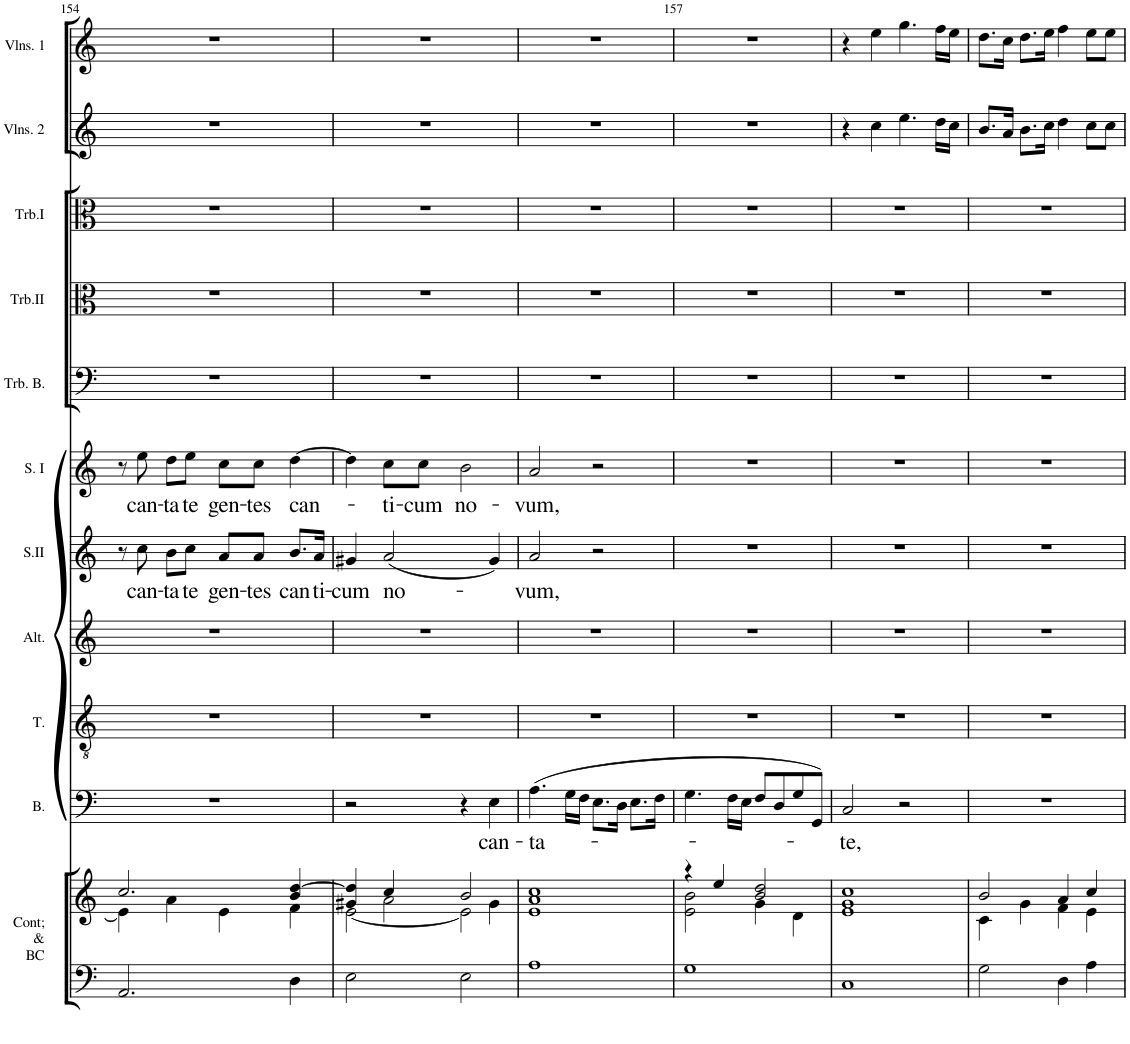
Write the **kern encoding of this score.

**kern	**kern	**kern	**text	**kern	**kern	**kern	**text	**kern	**text	**kern	**kern	**kern	**kern	**kern
*part11	*part11	*part10	*part10	*part9	*part8	*part7	*part7	*part6	*part6	*part5	*part4	*part3	*part2	*part1
*staff12	*staff11	*staff10	*staff10	*staff9	*staff8	*staff7	*staff7	*staff6	*staff6	*staff5	*staff4	*staff3	*staff2	*staff1
*I"Continuo &amp; Basse Continue	*	*I"Basse	*	*I"Ténor	*I"Alto	*I"Soprano II	*	*I"Soprane I	*	*I"Trombone Basse	*I"Trombone II	*I"Trombone I	*I"Deuxièmes Violons	*I"Premiers Violons
*I'Cont; &amp; BC	*	*I'B.	*	*I'T.	*I'Alt.	*I'S.II	*	*I'S. I	*	*I'Trb. B.	*I'Trb.II	*I'Trb.I	*I'Vlns. 2	*I'Vlns. 1
!!LO:PB:g=z
*clefF4	*clefG2	*clefF4	*	*clefGv2	*clefG2	*clefG2	*	*clefG2	*	*clefF4	*clefC3	*clefC3	*clefG2	*clefG2
*k[]	*k[]	*k[]	*	*k[]	*k[]	*k[]	*	*k[]	*	*k[]	*k[]	*k[]	*k[]	*k[]
*M4/4	*M4/4	*M4/4	*	*M4/4	*M4/4	*M4/4	*	*M4/4	*	*M4/4	*M4/4	*M4/4	*M4/4	*M4/4
*met(c)	*met(c)	*met(c)	*	*met(c)	*met(c)	*met(c)	*	*met(c)	*	*met(c)	*met(c)	*met(c)	*met(c)	*met(c)
=154	=154	=154	=154	=154	=154	=154	=154	=154	=154	=154	=154	=154	=154	=154
*	*^	*	*	*	*	*	*	*	*	*	*	*	*	*
2.AA/	2.cc/	4e\]	1r	.	1r	1r	8r	.	8r	.	1r	1r	1r	1r	1r
!	!	!	!	!	!	!	!	!LO:LY:b	!	!LO:LY:b	!	!	!	!	!
.	.	.	.	.	.	.	8cc\	can-	8ee\	can-	.	.	.	.	.
!	!	!	!	!	!	!	!	!LO:LY:b	!	!LO:LY:b	!	!	!	!	!
.	.	4a\	.	.	.	.	8b\L	-ta-	8dd\L	-ta-	.	.	.	.	.
!	!	!	!	!	!	!	!	!LO:LY:b	!	!LO:LY:b	!	!	!	!	!
.	.	.	.	.	.	.	8cc\J	-te	8ee\J	-te	.	.	.	.	.
!	!	!	!	!	!	!	!	!LO:LY:b	!	!LO:LY:b	!	!	!	!	!
.	.	4e\	.	.	.	.	8a/L	gen-	8cc\L	gen-	.	.	.	.	.
!	!	!	!	!	!	!	!	!LO:LY:b	!	!LO:LY:b	!	!	!	!	!
.	.	.	.	.	.	.	8a/J	-tes	8cc\J	-tes	.	.	.	.	.
!	!	!	!	!	!	!	!	!LO:LY:b	!	!LO:LY:b	!	!	!	!	!
4D\	4b/ [4dd/	4f\	.	.	.	.	8.b/L	can-	[4dd\	can-	.	.	.	.	.
!	!	!	!	!	!	!	!	!LO:LY:b	!	!	!	!	!	!	!
.	.	.	.	.	.	.	16a/Jk	-ti-	.	.	.	.	.	.	.
=155	=155	=155	=155	=155	=155	=155	=155	=155	=155	=155	=155	=155	=155	=155	=155
*	*	*^	*	*	*	*	*	*	*	*	*	*	*	*	*
!	!	!	!	!	!	!	!	!	!LO:LY:b	!	!	!	!	!	!	!
2E\	4g#X/ 4dd/]	[2e\	4ryy	2r	.	1r	1r	4g#X/	-cum	4dd\]	.	1r	1r	1r	1r	1r
!	!	!	!	!	!	!	!	!	!LO:LY:b	!	!LO:LY:b	!	!	!	!	!
.	4cc/	.	2a\	.	.	.	.	(2a/	no-	8cc\L	-ti-	.	.	.	.	.
!	!	!	!	!	!	!	!	!	!	!	!LO:LY:b	!	!	!	!	!
.	.	.	.	.	.	.	.	.	.	8cc\J	-cum	.	.	.	.	.
!	!	!	!	!	!	!	!	!	!	!	!LO:LY:b	!	!	!	!	!
2E\	2b/	2e\]	.	4r	.	.	.	.	.	2b\	no-	.	.	.	.	.
!	!	!	!	!	!LO:LY:b	!	!	!	!	!	!	!	!	!	!	!
.	.	.	4g#\	4E\	can-	.	.	4g#/)	.	.	.	.	.	.	.	.
=156	=156	=156	=156	=156	=156	=156	=156	=156	=156	=156	=156	=156	=156	=156	=156	=156
!	!	!	!	!	!LO:LY:b	!	!	!	!LO:LY:b	!	!LO:LY:b	!	!	!	!	!
*	*v	*v	*v	*	*	*	*	*	*	*	*	*	*	*	*	*
1A	1e 1a 1cc	(4.A\	-ta-	1r	1r	2a/	-vum,	2a/	-vum,	1r	1r	1r	1r	1r
.	.	16G\LL	.	.	.	.	.	.	.	.	.	.	.	.
.	.	16F\JJ	.	.	.	.	.	.	.	.	.	.	.	.
.	.	8.E\L	.	.	.	2r	.	2r	.	.	.	.	.	.
.	.	16D\Jk	.	.	.	.	.	.	.	.	.	.	.	.
.	.	8.E\L	.	.	.	.	.	.	.	.	.	.	.	.
.	.	16F\Jk	.	.	.	.	.	.	.	.	.	.	.	.
=157	=157	=157	=157	=157	=157	=157	=157	=157	=157	=157	=157	=157	=157	=157
*	*^	*	*	*	*	*	*	*	*	*	*	*	*	*
1G	4r	2e\ 2b\	4.G\	.	1r	1r	1r	.	1r	.	1r	1r	1r	1r	1r
.	4ee/	.	.	.	.	.	.	.	.	.	.	.	.	.	.
.	.	.	16F\LL	.	.	.	.	.	.	.	.	.	.	.	.
.	.	.	16E\JJ	.	.	.	.	.	.	.	.	.	.	.	.
.	2b/ 2dd/	4g\	8F/L	.	.	.	.	.	.	.	.	.	.	.	.
.	.	.	8D/	.	.	.	.	.	.	.	.	.	.	.	.
.	.	4d\	8G/	.	.	.	.	.	.	.	.	.	.	.	.
.	.	.	8GG/J)	.	.	.	.	.	.	.	.	.	.	.	.
*	*v	*v	*	*	*	*	*	*	*	*	*	*	*	*	*
=158	=158	=158	=158	=158	=158	=158	=158	=158	=158	=158	=158	=158	=158	=158
!	!	!	!LO:LY:b	!	!	!	!	!	!	!	!	!	!	!
1C	1e 1g 1cc	2C/	-te,	1r	1r	1r	.	1r	.	1r	1r	1r	4r	4r
.	.	.	.	.	.	.	.	.	.	.	.	.	4cc\	4ee\
.	.	2r	.	.	.	.	.	.	.	.	.	.	4.ee\	4.gg\
.	.	.	.	.	.	.	.	.	.	.	.	.	16dd\LL	16ff\LL
.	.	.	.	.	.	.	.	.	.	.	.	.	16cc\JJ	16ee\JJ
=159	=159	=159	=159	=159	=159	=159	=159	=159	=159	=159	=159	=159	=159	=159
*	*^	*	*	*	*	*	*	*	*	*	*	*	*	*
2G\	2b/	4c\	1r	.	1r	1r	1r	.	1r	.	1r	1r	1r	8.b/L	8.dd\L
.	.	.	.	.	.	.	.	.	.	.	.	.	.	16a/Jk	16cc\Jk
.	.	4g\	.	.	.	.	.	.	.	.	.	.	.	8.b\L	8.dd\L
.	.	.	.	.	.	.	.	.	.	.	.	.	.	16cc\Jk	16ee\Jk
4D\	4a/	4f\	.	.	.	.	.	.	.	.	.	.	.	4dd\	4ff\
4A\	4cc/	4e\	.	.	.	.	.	.	.	.	.	.	.	8cc\L	8ee\L
.	.	.	.	.	.	.	.	.	.	.	.	.	.	8cc\J	8ee\J
*	*v	*v	*	*	*	*	*	*	*	*	*	*	*	*	*
=	=	=	=	=	=	=	=	=	=	=	=	=	=	=
*-	*-	*-	*-	*-	*-	*-	*-	*-	*-	*-	*-	*-	*-	*-
